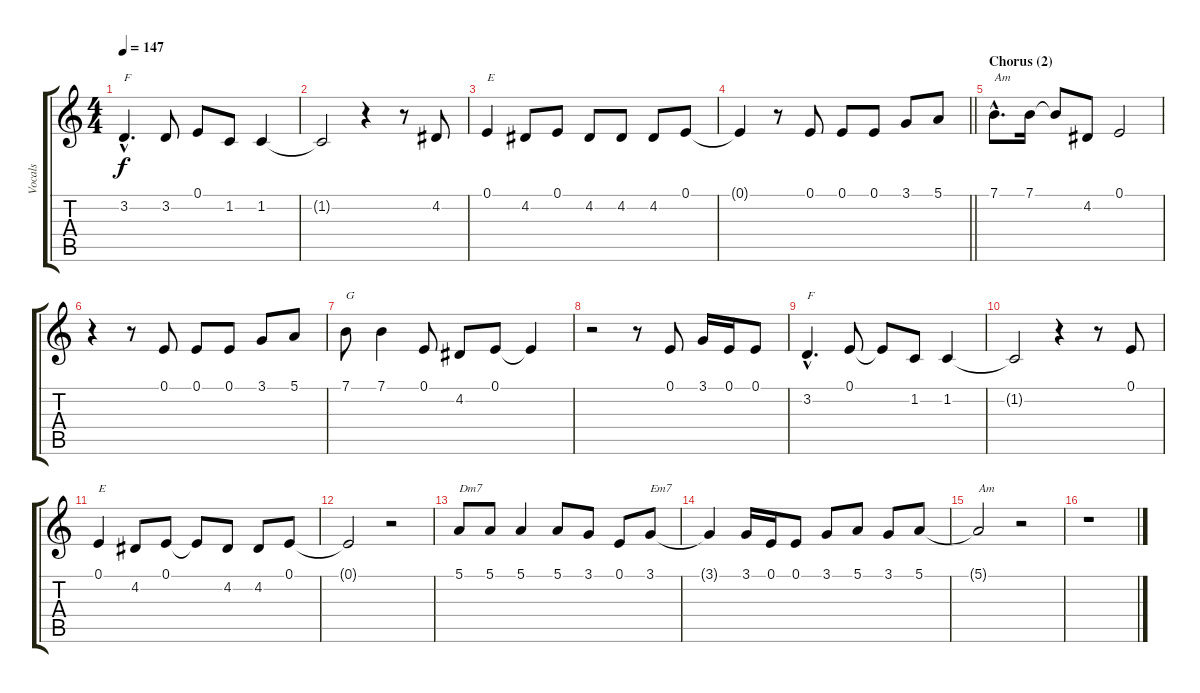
\track ("Vocals" "Vocals") {instrument sopranosax}
\staff {score tabs}
\tuning (E4 B3 G3 D3 A2 E2) {hide}
\ts (4 4)
\tempo 147
\clef g2
\ks aminor
3.2{hac}.4{d txt "F" dy f} 3.2.8 0.1.8 1.2.8 1.2.4 |
1.2{t}.2 r.4 r.8 4.2.8 |
0.1.4{txt "E"} 4.2.8 0.1.8 4.2.8 4.2.8 4.2.8 0.1.8 |
\barLineRight lightlight
0.1{t}.4 r.8 0.1.8 0.1.8 0.1.8 3.1.8 5.1.8 |
\section ("" "Chorus (2)")
7.1{hac}.8{d txt "Am"} 7.1.16 7.1{t}.8 4.2.8 0.1.2 |
r.4 r.8 0.1.8 0.1.8 0.1.8 3.1.8 5.1.8 |
7.1.8{txt "G"} 7.1.4 0.1.8 4.2.8 0.1.8 0.1{t}.4 |
r.2 r.8 0.1.8 3.1.16 0.1.16 0.1.8 |
3.2{hac}.4{d txt "F"} 0.1.8 0.1{t}.8 1.2.8 1.2.4 |
1.2{t}.2 r.4 r.8 0.1.8 |
0.1.4{txt "E"} 4.2.8 0.1.8 0.1{t}.8 4.2.8 4.2.8 0.1.8 |
0.1{t}.2 r.2 |
5.1.8{txt "Dm7"} 5.1.8 5.1.4 5.1.8 3.1.8 0.1.8 3.1.8{txt "Em7"} |
3.1{t}.4 3.1.16 0.1.16 0.1.8 3.1.8 5.1.8 3.1.8 5.1.8 |
5.1{t}.2{txt "Am"} r.2 |
r.1
